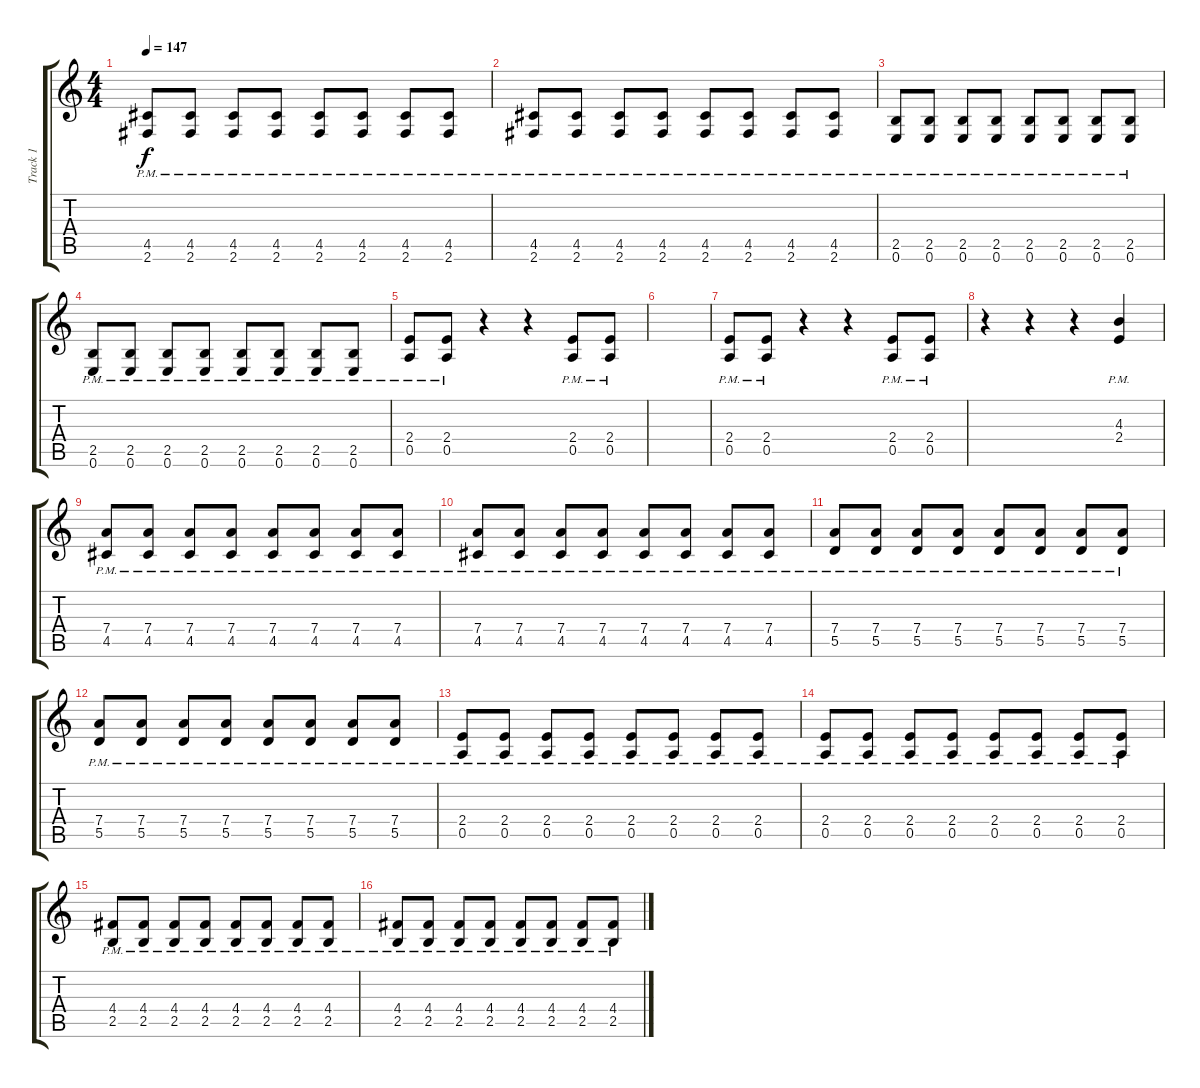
\track ("Track 1" "Track 1") {instrument overdrivenguitar}
\staff {score tabs}
\tuning (E4 B3 G3 D3 A2 E2) {hide}
\ts (4 4)
\tempo 147
\clef g2
\ks c
(4.5{pm} 2.6{pm}).8{dy f} (4.5{pm} 2.6{pm}).8 (4.5{pm} 2.6{pm}).8 (4.5{pm} 2.6{pm}).8 (4.5{pm} 2.6{pm}).8 (4.5{pm} 2.6{pm}).8 (4.5{pm} 2.6{pm}).8 (4.5{pm} 2.6{pm}).8 |
(4.5{pm} 2.6{pm}).8 (4.5{pm} 2.6{pm}).8 (4.5{pm} 2.6{pm}).8 (4.5{pm} 2.6{pm}).8 (4.5{pm} 2.6{pm}).8 (4.5{pm} 2.6{pm}).8 (4.5{pm} 2.6{pm}).8 (4.5{pm} 2.6{pm}).8 |
(2.5{pm} 0.6{pm}).8 (2.5{pm} 0.6{pm}).8 (2.5{pm} 0.6{pm}).8 (2.5{pm} 0.6{pm}).8 (2.5{pm} 0.6{pm}).8 (2.5{pm} 0.6{pm}).8 (2.5{pm} 0.6{pm}).8 (2.5{pm} 0.6{pm}).8 |
(2.5{pm} 0.6{pm}).8 (2.5{pm} 0.6{pm}).8 (2.5{pm} 0.6{pm}).8 (2.5{pm} 0.6{pm}).8 (2.5{pm} 0.6{pm}).8 (2.5{pm} 0.6{pm}).8 (2.5{pm} 0.6{pm}).8 (2.5{pm} 0.6{pm}).8 |
(2.4{pm} 0.5{pm}).8 (2.4{pm} 0.5{pm}).8 r.4 r.4 (2.4{pm} 0.5{pm}).8 (2.4{pm} 0.5{pm}).8 |
|
(2.4{pm} 0.5{pm}).8 (2.4{pm} 0.5{pm}).8 r.4 r.4 (2.4{pm} 0.5{pm}).8 (2.4{pm} 0.5{pm}).8 |
r.4 r.4 r.4 (4.3{pm} 2.4{pm}).4 |
(7.4{pm} 4.5{pm}).8 (7.4{pm} 4.5{pm}).8 (7.4{pm} 4.5{pm}).8 (7.4{pm} 4.5{pm}).8 (7.4{pm} 4.5{pm}).8 (7.4{pm} 4.5{pm}).8 (7.4{pm} 4.5{pm}).8 (7.4{pm} 4.5{pm}).8 |
(7.4{pm} 4.5{pm}).8 (7.4{pm} 4.5{pm}).8 (7.4{pm} 4.5{pm}).8 (7.4{pm} 4.5{pm}).8 (7.4{pm} 4.5{pm}).8 (7.4{pm} 4.5{pm}).8 (7.4{pm} 4.5{pm}).8 (7.4{pm} 4.5{pm}).8 |
(7.4{pm} 5.5{pm}).8 (7.4{pm} 5.5{pm}).8 (7.4{pm} 5.5{pm}).8 (7.4{pm} 5.5{pm}).8 (7.4{pm} 5.5{pm}).8 (7.4{pm} 5.5{pm}).8 (7.4{pm} 5.5{pm}).8 (7.4{pm} 5.5{pm}).8 |
(7.4{pm} 5.5{pm}).8 (7.4{pm} 5.5{pm}).8 (7.4{pm} 5.5{pm}).8 (7.4{pm} 5.5{pm}).8 (7.4{pm} 5.5{pm}).8 (7.4{pm} 5.5{pm}).8 (7.4{pm} 5.5{pm}).8 (7.4{pm} 5.5{pm}).8 |
(2.4{pm} 0.5{pm}).8 (2.4{pm} 0.5{pm}).8 (2.4{pm} 0.5{pm}).8 (2.4{pm} 0.5{pm}).8 (2.4{pm} 0.5{pm}).8 (2.4{pm} 0.5{pm}).8 (2.4{pm} 0.5{pm}).8 (2.4{pm} 0.5{pm}).8 |
(2.4{pm} 0.5{pm}).8 (2.4{pm} 0.5{pm}).8 (2.4{pm} 0.5{pm}).8 (2.4{pm} 0.5{pm}).8 (2.4{pm} 0.5{pm}).8 (2.4{pm} 0.5{pm}).8 (2.4{pm} 0.5{pm}).8 (2.4{pm} 0.5{pm}).8 |
(4.4{pm} 2.5{pm}).8 (4.4{pm} 2.5{pm}).8 (4.4{pm} 2.5{pm}).8 (4.4{pm} 2.5{pm}).8 (4.4{pm} 2.5{pm}).8 (4.4{pm} 2.5{pm}).8 (4.4{pm} 2.5{pm}).8 (4.4{pm} 2.5{pm}).8 |
(4.4{pm} 2.5{pm}).8 (4.4{pm} 2.5{pm}).8 (4.4{pm} 2.5{pm}).8 (4.4{pm} 2.5{pm}).8 (4.4{pm} 2.5{pm}).8 (4.4{pm} 2.5{pm}).8 (4.4{pm} 2.5{pm}).8 (4.4{pm} 2.5{pm}).8
